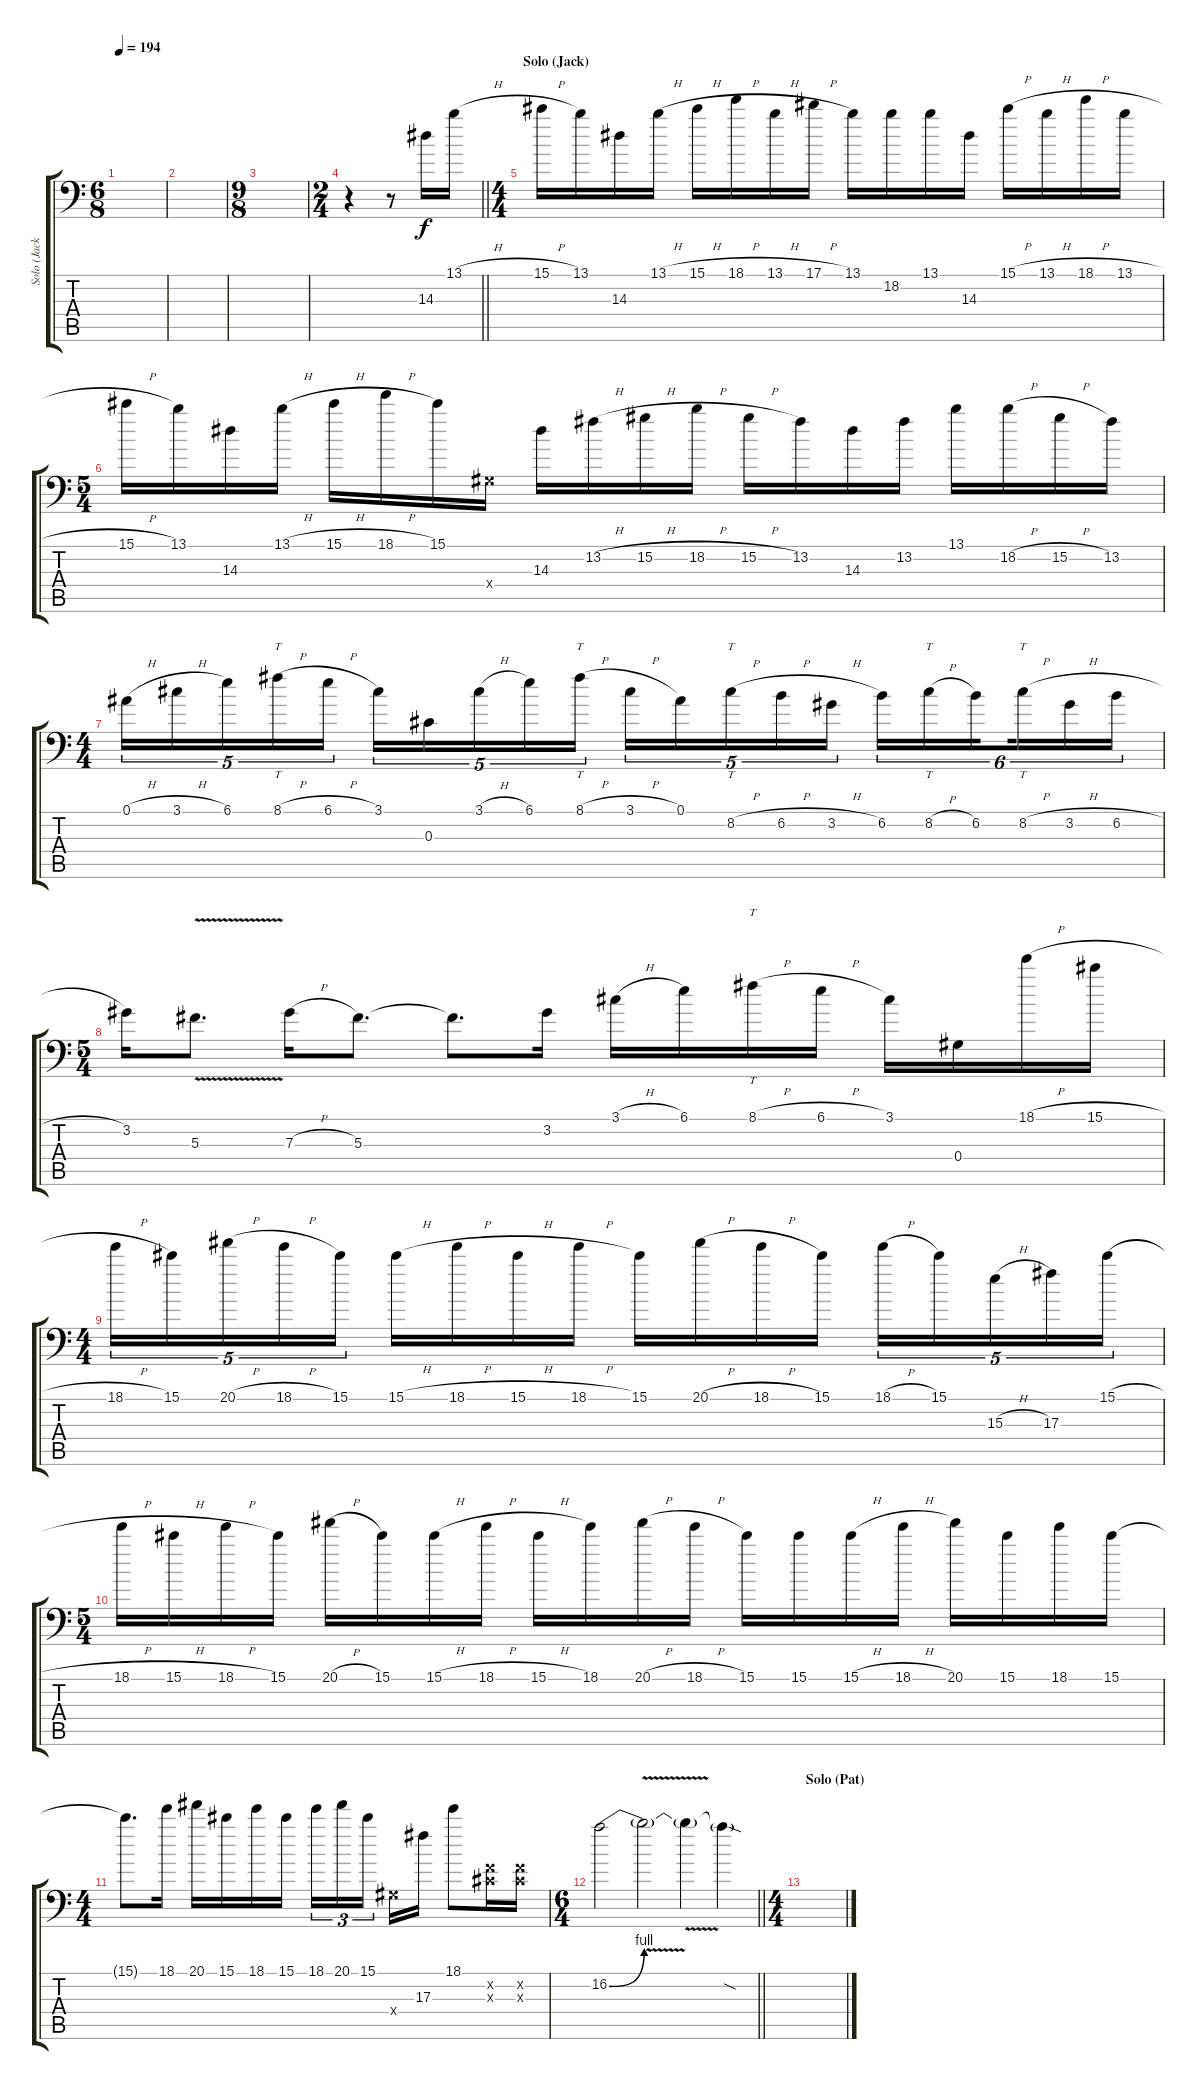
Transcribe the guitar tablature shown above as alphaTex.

\track ("Solo (Jack)" "Solo (Jack") {instrument distortionguitar}
\staff {score tabs}
\tuning (Bb3 F3 Db3 Ab2 Eb2 Bb1) {hide}
\ts (6 8)
\tempo 194
\clef f4
\ks c
|
|
\ts (9 8)
|
\ts (2 4)
\barLineRight lightlight
r.4 r.8 14.3.16 13.1{h}.16 |
\ts (4 4)
\section ("" "Solo (Jack)")
15.1{h}.16 13.1.16 14.3.16 13.1{h}.16 15.1{h}.16 18.1{h}.16 13.1{h}.16 17.1{h}.16 13.1.16 18.2.16 13.1.16 14.3.16 15.1{h}.16 13.1{h}.16 18.1{h}.16 13.1{h}.16 |
\ts (5 4)
15.1{h}.16 13.1.16 14.3.16 13.1{h}.16 15.1{h}.16 18.1{h}.16 15.1.16 0.4{x}.16 14.3.16 13.2{h}.16 15.2{h}.16 18.2{h}.16 15.2{h}.16 13.2.16 14.3.16 13.2.16 13.1.16 18.2{h}.16 15.2{h}.16 13.2.16 |
\ts (4 4)
0.1{h}.16{tu (5 4)} 3.1{h}.16{tu (5 4)} 6.1.16{tu (5 4)} 8.1{h}.16{tt tu (5 4)} 6.1{h}.16{tu (5 4)} 3.1.16{tu (5 4)} 0.3.16{tu (5 4)} 3.1{h}.16{tu (5 4)} 6.1.16{tu (5 4)} 8.1{h}.16{tt tu (5 4)} 3.1{h}.16{tu (5 4)} 0.1.16{tu (5 4)} 8.2{h}.16{tt tu (5 4)} 6.2{h}.16{tu (5 4)} 3.2{h}.16{tu (5 4)} 6.2.16{tu (6 4)} 8.2{h}.16{tt tu (6 4)} 6.2.16{tu (6 4) beam splitsecondary} 8.2{h}.16{tt tu (6 4)} 3.2{h}.16{tu (6 4)} 6.2{h}.16{tu (6 4)} |
\ts (5 4)
3.2.16 5.3{v}.8{d} 7.3{h}.16 5.3.8{d} 5.3{t}.8{d} 3.2.16 3.1{h}.16 6.1.16 8.1{h}.16{tt} 6.1{h}.16 3.1.16 0.4.16 18.1{h}.16 15.1{h}.16 |
\ts (4 4)
18.1{h}.16{tu (5 4)} 15.1.16{tu (5 4)} 20.1{h}.16{tu (5 4)} 18.1{h}.16{tu (5 4)} 15.1.16{tu (5 4)} 15.1{h}.16 18.1{h}.16 15.1{h}.16 18.1{h}.16 15.1.16 20.1{h}.16 18.1{h}.16 15.1.16 18.1{h}.16{tu (5 4)} 15.1.16{tu (5 4)} 15.3{h}.16{tu (5 4)} 17.3.16{tu (5 4)} 15.1{h}.16{tu (5 4)} |
\ts (5 4)
18.1{h}.16 15.1{h}.16 18.1{h}.16 15.1.16 20.1{h}.16 15.1.16 15.1{h}.16 18.1{h}.16 15.1{h}.16 18.1.16 20.1{h}.16 18.1{h}.16 15.1.16 15.1.16 15.1{h}.16 18.1{h}.16 20.1.16 15.1.16 18.1.16 15.1.16 |
\ts (4 4)
15.1{t}.8{d} 18.1.16 20.1.16 15.1.16 18.1.16 15.1.16 18.1.16{tu (3 2)} 20.1.16{tu (3 2)} 15.1.16{tu (3 2) beam splitsecondary} 0.4{x}.16 17.3.16 18.1.8 (0.2{x} 0.3{x}).16 (0.2{x} 0.3{x}).16 |
\ts (6 4)
\barLineRight lightlight
16.2{be (bend 0 0 60 4)}.2 16.2{v t}.2 16.2{t}.4 16.2{sod t}.4 |
\ts (4 4)
\section ("" "Solo (Pat)")
